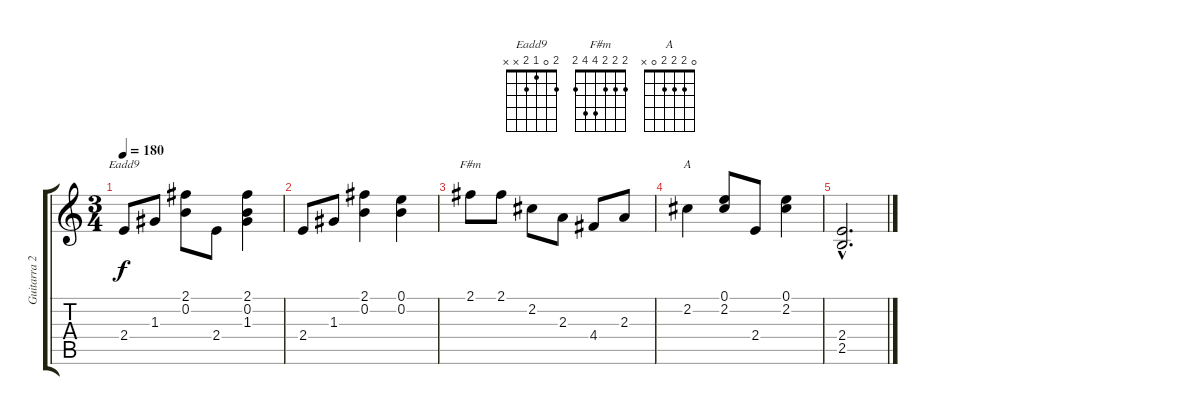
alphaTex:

\track ("Guitarra 2" "Guitarra 2") {instrument acousticguitarsteel}
\staff {score tabs}
\tuning (E4 B3 G3 D3 A2 E2) {hide}
\chord ("Eadd9" 2 0 1 2 x x)
\chord ("F#m" 2 2 2 4 4 2)
\chord ("A" 0 2 2 2 0 x)
\ts (3 4)
\tempo 180
\clef g2
\ks c
2.4.8{ch "Eadd9" dy f} 1.3.8 (2.1 0.2).8 2.4.8 (2.1 0.2 1.3).4 |
2.4.8 1.3.8 (2.1 0.2).4 (0.1 0.2).4 |
2.1.8{ch "F#m"} 2.1.8 2.2.8 2.3.8 4.4.8 2.3.8 |
2.2.4{ch "A"} (0.1 2.2).8 2.4.8 (0.1 2.2).4 |
(2.4{hac} 2.5{hac}).2{d}
